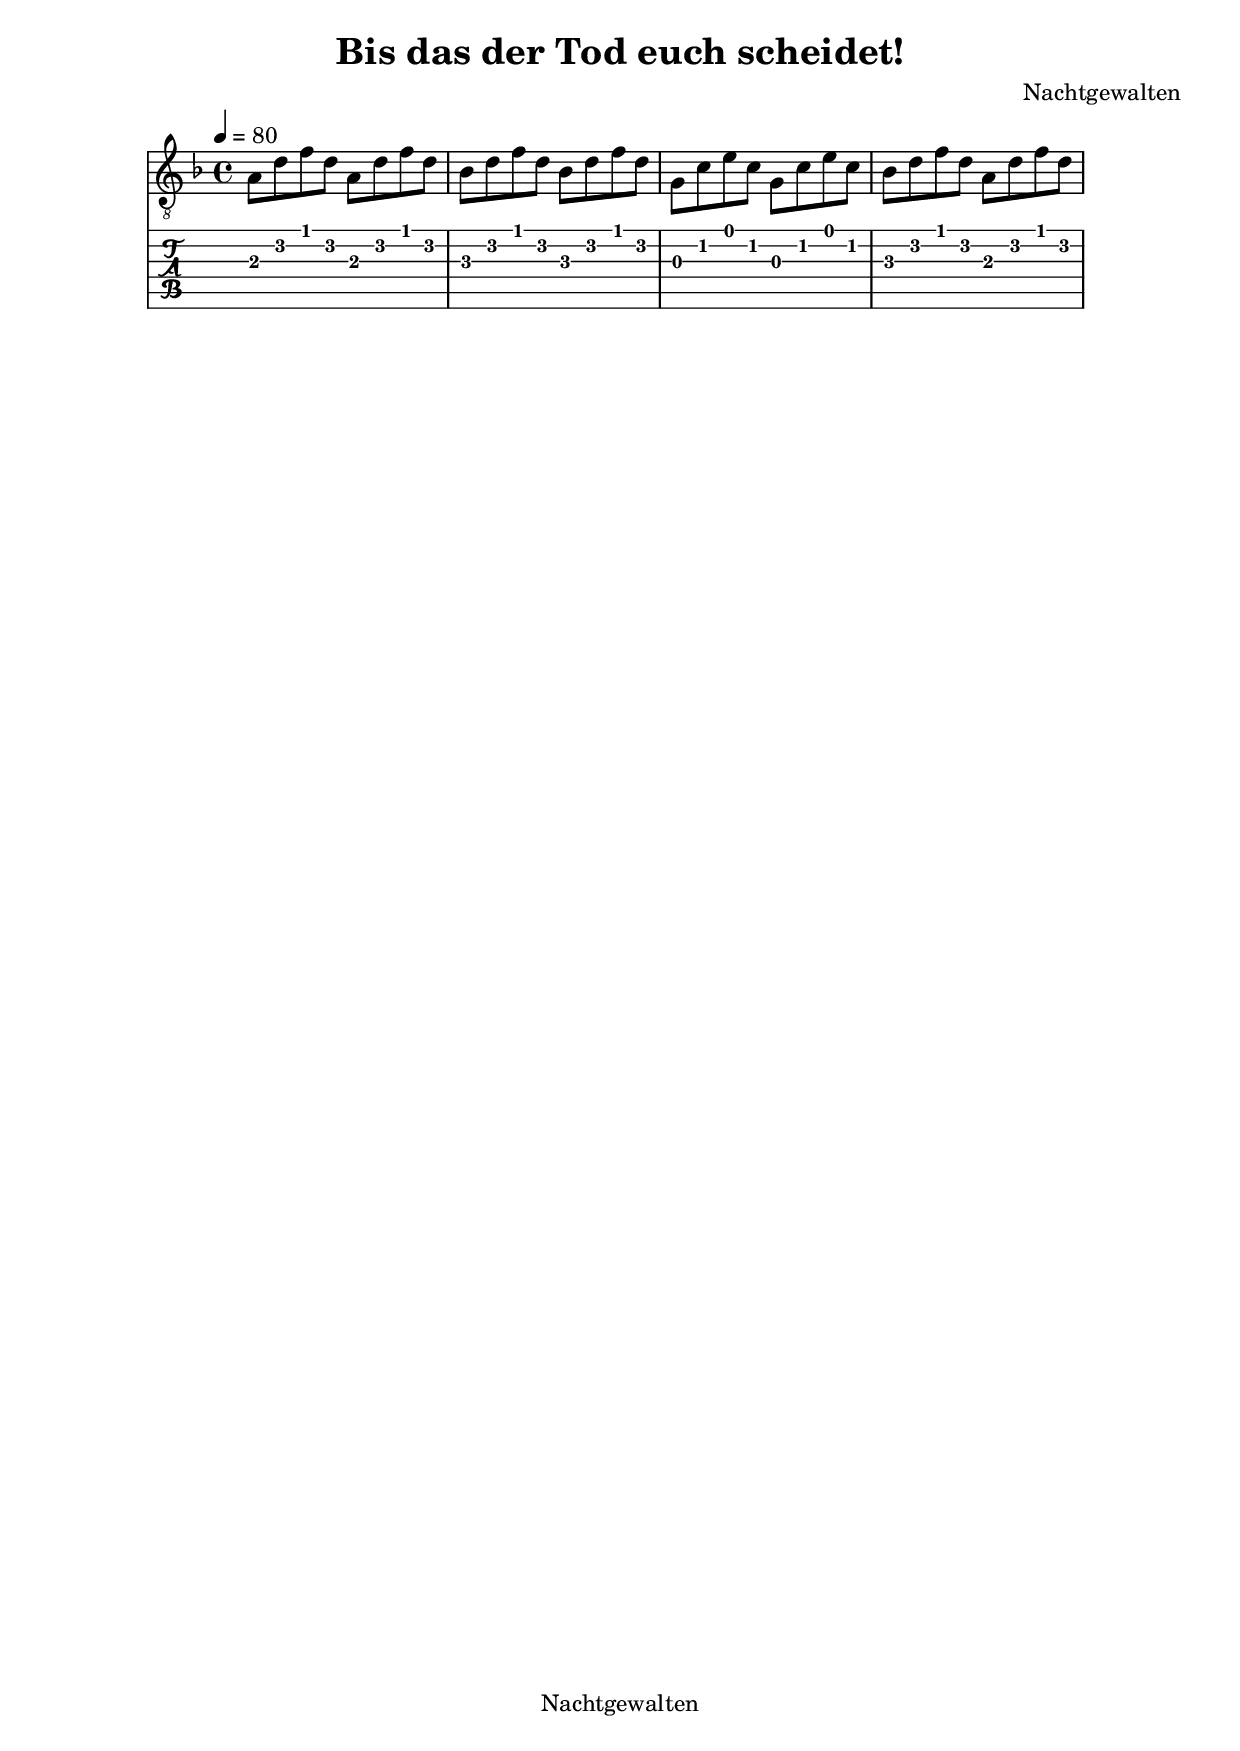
\version "2.18.2"
\include "predefined-guitar-fretboards.ly"

\language "english"

\header {
  title = "Bis das der Tod euch scheidet!"
  composer = "Nachtgewalten"
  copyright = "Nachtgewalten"
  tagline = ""
}


guitar = \relative c' {
    \key d \minor
    a8 d f d a d f d  |
    bf d f d bf d f d |
    g, c e c g c e c  |
    bf d f d a d f d  |
  }


\score {
    <<
      \new Staff {
        \tempo 4 = 80
        \set Staff.midiInstrument = #"acoustic guitar (steel)"
        \clef "treble_8"
        \guitar
     }

      \new TabStaff {
        \guitar
      }
   >>


  \layout {}
  \midi {}
}